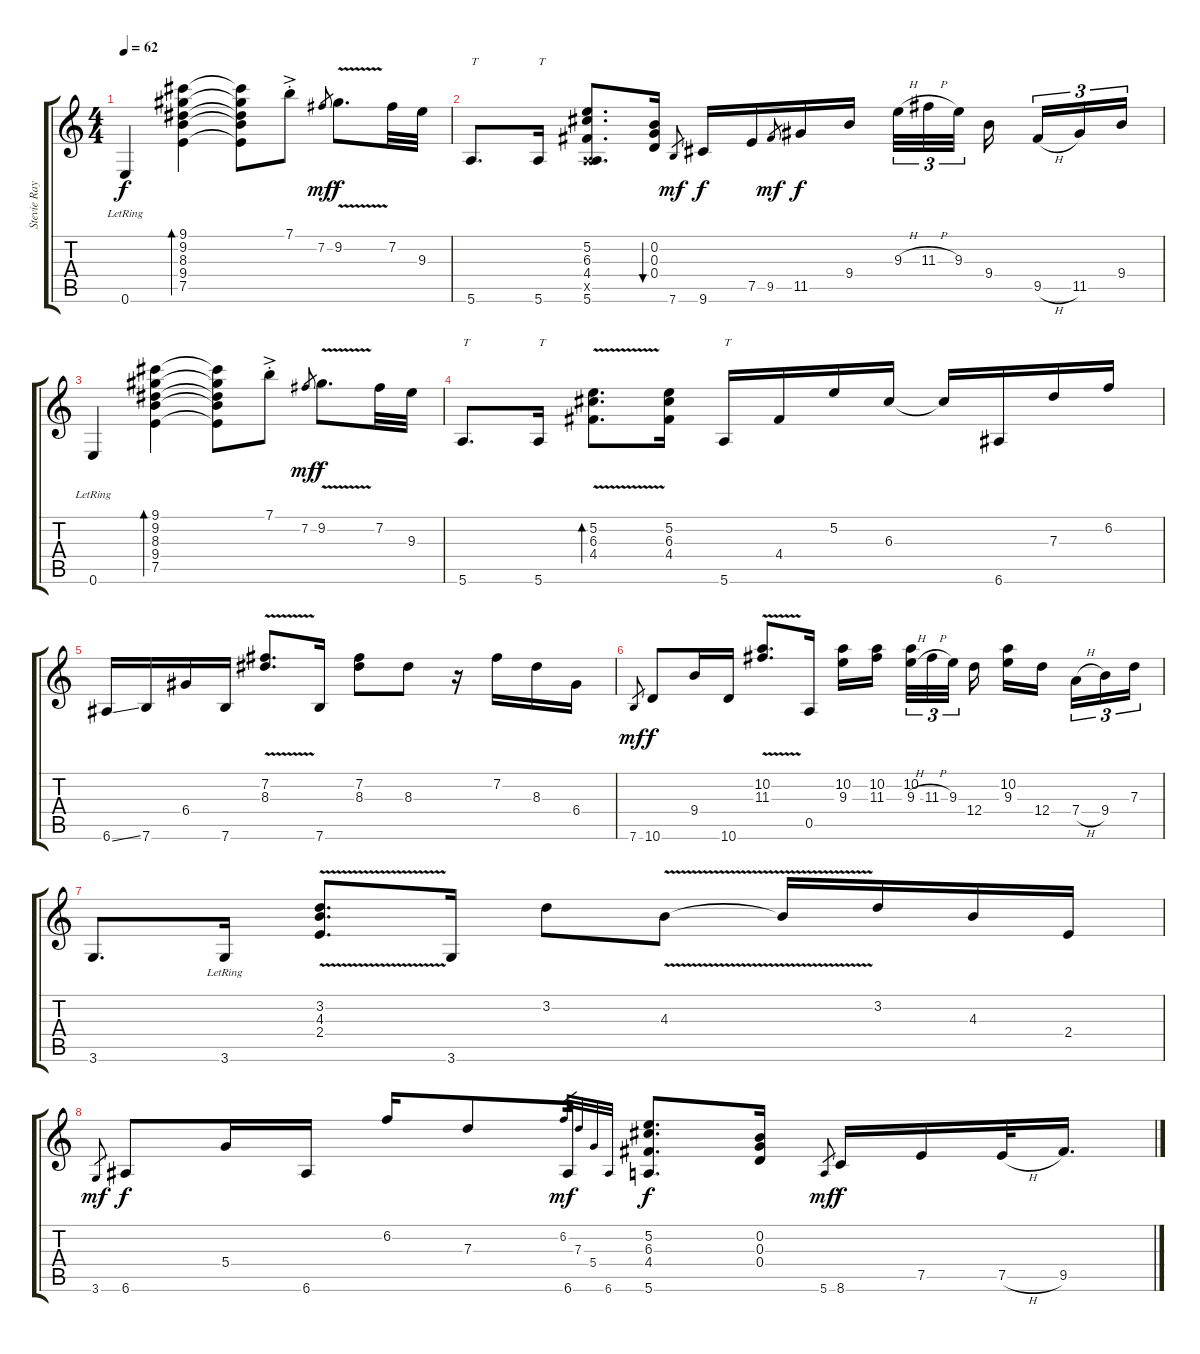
\track ("Stevie Ray Vaughan" "Stevie Ray") {instrument electricguitarjazz}
\staff {score tabs}
\tuning (E4 B3 G3 D3 A2 E2) {hide}
\ts (4 4)
\tempo 62
\clef g2
\ks c
0.6{lr}.4{dy f} (9.1 9.2 8.3 9.4 7.5).4{bd 30} (9.1{t} 9.2{t} 8.3{t} 9.4{t} 7.5{t}).8 7.1{ac st}.8 7.2.8{gr dy mf} 9.2{v}.8{d dy f} 7.2.32 9.3.32 |
5.6.8{d txt "T"} 5.6.16{txt "T"} (5.2 6.3 4.4 0.5{x} 5.6).8{d} (0.2 0.3 0.4).16{bu 30} 7.6.8{gr dy mf} 9.6.16{dy f} 7.5.16 9.5.8{gr dy mf} 11.5.16{dy f} 9.4.16 9.3{h}.32{tu (3 2)} 11.3{h}.32{tu (3 2)} 9.3.32{tu (3 2)} 9.4.16 9.5{h}.16{tu (3 2)} 11.5.16{tu (3 2)} 9.4.16{tu (3 2)} |
0.6{lr}.4 (9.1 9.2 8.3 9.4 7.5).4{bd 30} (9.1{t} 9.2{t} 8.3{t} 9.4{t} 7.5{t}).8 7.1{ac st}.8 7.2.8{gr dy mf} 9.2{v}.8{d dy f} 7.2.32 9.3.32 |
5.6.8{d txt "T"} 5.6.16{txt "T"} (5.2{v} 6.3{v} 4.4{v}).8{d bd 30} (5.2 6.3 4.4).16 5.6.16{txt "T"} 4.4.16 5.2.16 6.3.16 6.3{t}.16 6.6.16 7.3.16 6.2.16 |
6.6{ss}.16 7.6.16 6.4.16 7.6.16 (7.2{v} 8.3{v}).8{d} 7.6.16 (7.2 8.3).8 8.3.8 r.16 7.2.16 8.3.16 6.4.16 |
7.6.8{gr dy mf} 10.6.8{dy f} 9.4.16 10.6.16 (10.2{v} 11.3{v}).8{d} 0.5.16 (10.2 9.3).16 (10.2 11.3).16 (10.2 9.3{h}).32{tu (3 2)} 11.3{h}.32{tu (3 2)} 9.3.32{tu (3 2)} 12.4.16 (10.2 9.3).16 12.4.16 7.4{h}.16{tu (3 2)} 9.4.16{tu (3 2)} 7.3.16{tu (3 2)} |
3.6.8{d} 3.6{lr}.16 (3.2{v} 4.3{v} 2.4).8{d} 3.6.16 3.2.8 4.3{v}.8 4.3{v t}.16 3.2.16 4.3.16 2.4.16 |
3.6.8{gr dy mf} 6.6.8{dy f} 5.4.16 6.6.16 6.2.16 7.3.8 6.6.16 6.2.32{gr dy mf} 7.3.32{gr} 5.4.32{gr} 6.6.32{gr} (5.2 6.3 4.4 5.6).8{d dy f} (0.2 0.3 0.4).16 5.6.8{gr dy mf} 8.6.16{dy f} 7.5.16 7.5{h}.32 9.5.16{d}
